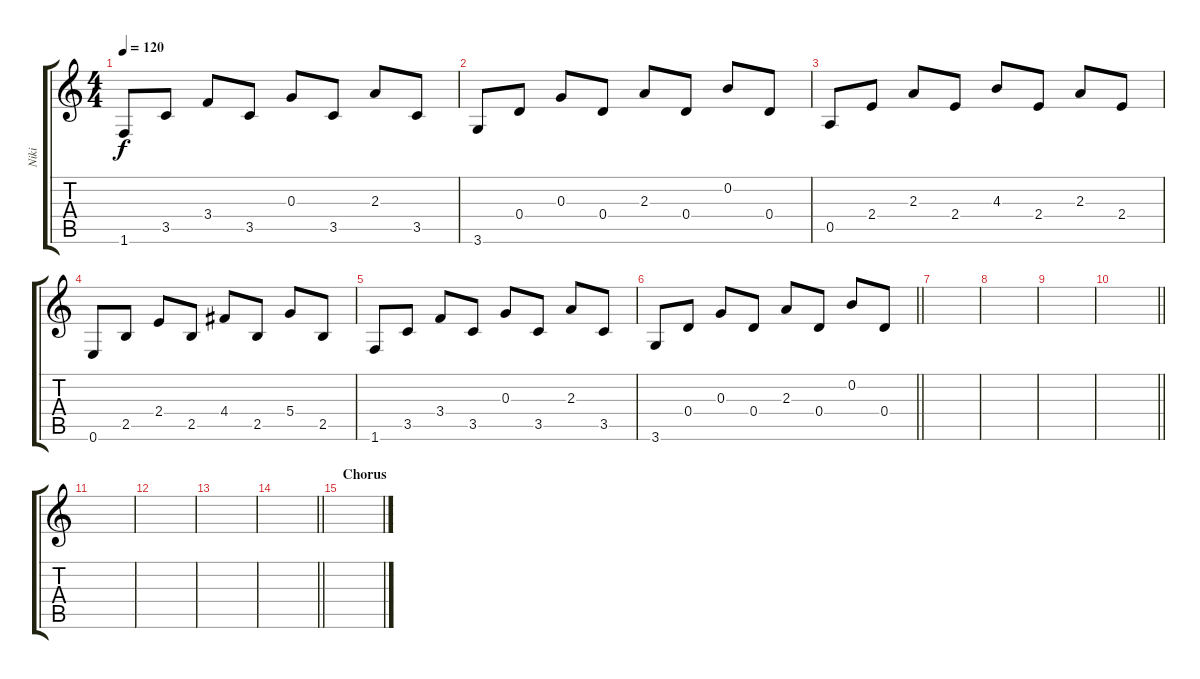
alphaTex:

\track ("Niki" "Niki") {instrument overdrivenguitar}
\staff {score tabs}
\tuning (E4 B3 G3 D3 A2 E2) {hide}
\ts (4 4)
\tempo 120
\clef g2
\ks c
1.6.8{dy f} 3.5.8 3.4.8 3.5.8 0.3.8 3.5.8 2.3.8 3.5.8 |
3.6.8 0.4.8 0.3.8 0.4.8 2.3.8 0.4.8 0.2.8 0.4.8 |
0.5.8 2.4.8 2.3.8 2.4.8 4.3.8 2.4.8 2.3.8 2.4.8 |
0.6.8 2.5.8 2.4.8 2.5.8 4.4.8 2.5.8 5.4.8 2.5.8 |
1.6.8 3.5.8 3.4.8 3.5.8 0.3.8 3.5.8 2.3.8 3.5.8 |
\barLineRight lightlight
3.6.8 0.4.8 0.3.8 0.4.8 2.3.8 0.4.8 0.2.8 0.4.8 |
|
|
|
\barLineRight lightlight
|
|
|
|
\barLineRight lightlight
|
\section ("" "Chorus")
